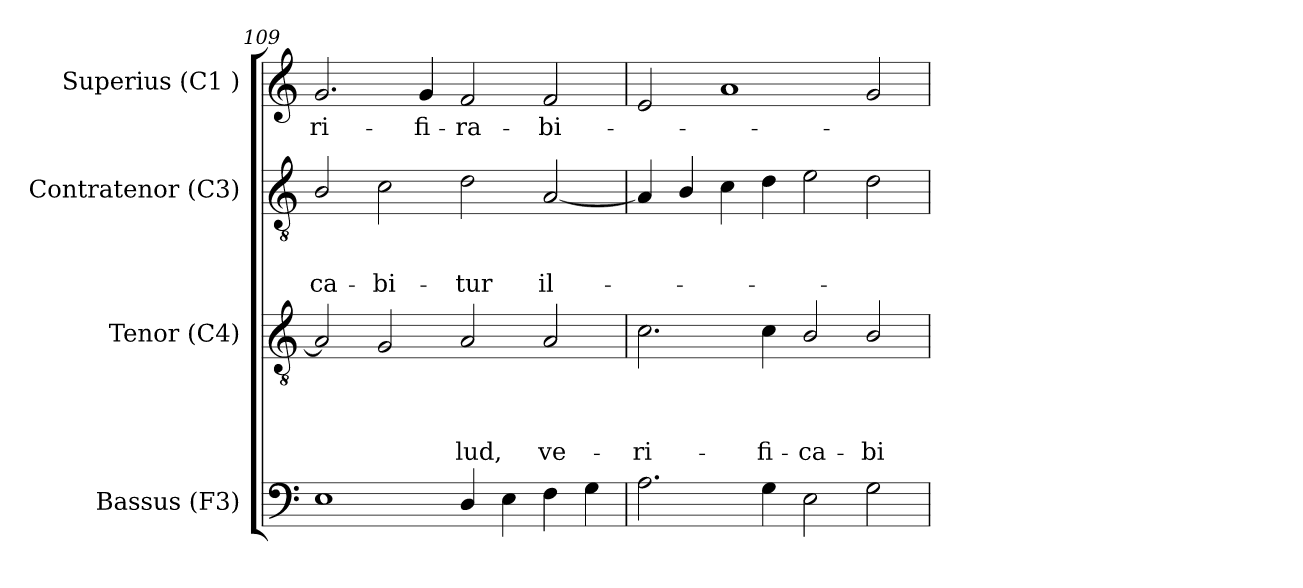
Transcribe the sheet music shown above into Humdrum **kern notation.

**kern	**kern	**text	**text	**text	**text	**kern	**text	**text	**text	**kern	**text
*part4	*part3	*part3	*part3	*part3	*part3	*part2	*part2	*part2	*part2	*part1	*part1
*staff4	*staff3	*staff3	*staff3	*staff3	*staff3	*staff2	*staff2	*staff2	*staff2	*staff1	*staff1
*I"Bassus (F3)	*I"Tenor (C4)	*	*	*	*	*I"Contratenor (C3)	*	*	*	*I"Superius (C1 )	*
*I'Bass.	*I'T.	*	*	*	*	*I'C.	*	*	*	*I'S.	*
*clefF4	*clefGv2	*	*	*	*	*clefGv2	*	*	*	*clefG2	*
*k[]	*k[]	*	*	*	*	*k[]	*	*	*	*k[]	*
*C:	*C:	*	*	*	*	*C:	*	*	*	*C:	*
=109	=109	=109	=109	=109	=109	=109	=109	=109	=109	=109	=109
!	!	!	!	!	!	!	!	!	!LO:LY:b	!	!LO:LY:b
1E	2A/]	.	.	.	.	2B/	.	.	-ca-	2.g/	-ri-
!	!	!	!	!	!	!	!	!	!LO:LY:b	!	!
.	2G/	.	.	.	.	2c\	.	.	-bi-	.	.
!	!	!	!	!	!	!	!	!	!	!	!LO:LY:b
.	.	.	.	.	.	.	.	.	.	4g/	-fi-
!	!	!	!	!	!LO:LY:b	!	!	!	!LO:LY:b	!	!LO:LY:b
4D/	2A/	.	.	.	-lud,	2d\	.	.	-tur	2f/	-ra-
4E\	.	.	.	.	.	.	.	.	.	.	.
!	!	!	!	!	!LO:LY:b	!	!	!	!LO:LY:b	!	!LO:LY:b
4F\	2A/	.	.	.	ve-	[<2A/	.	.	il-	2f/	-bi-
4G\	.	.	.	.	.	.	.	.	.	.	.
!!LO:LB:g=z
=110	=110	=110	=110	=110	=110	=110	=110	=110	=110	=110	=110
!	!	!	!	!	!LO:LY:b	!	!	!	!	!	!
2.A\	2.c\	.	.	.	-ri-	4A/]	.	.	.	2e/	.
.	.	.	.	.	.	4B/	.	.	.	.	.
.	.	.	.	.	.	4c\	.	.	.	1a	.
!	!	!	!	!	!LO:LY:b	!	!	!	!	!	!
4G\	4c\	.	.	.	-fi-	4d\	.	.	.	.	.
!	!	!	!	!	!LO:LY:b	!	!	!	!	!	!
2E\	2B/	.	.	.	-ca-	2e\	.	.	.	.	.
!	!	!	!	!	!LO:LY:b	!	!	!	!	!	!
2G\	2B/	.	.	.	-bi-	2d\	.	.	.	2g/	.
=	=	=	=	=	=	=	=	=	=	=	=
*-	*-	*-	*-	*-	*-	*-	*-	*-	*-	*-	*-
